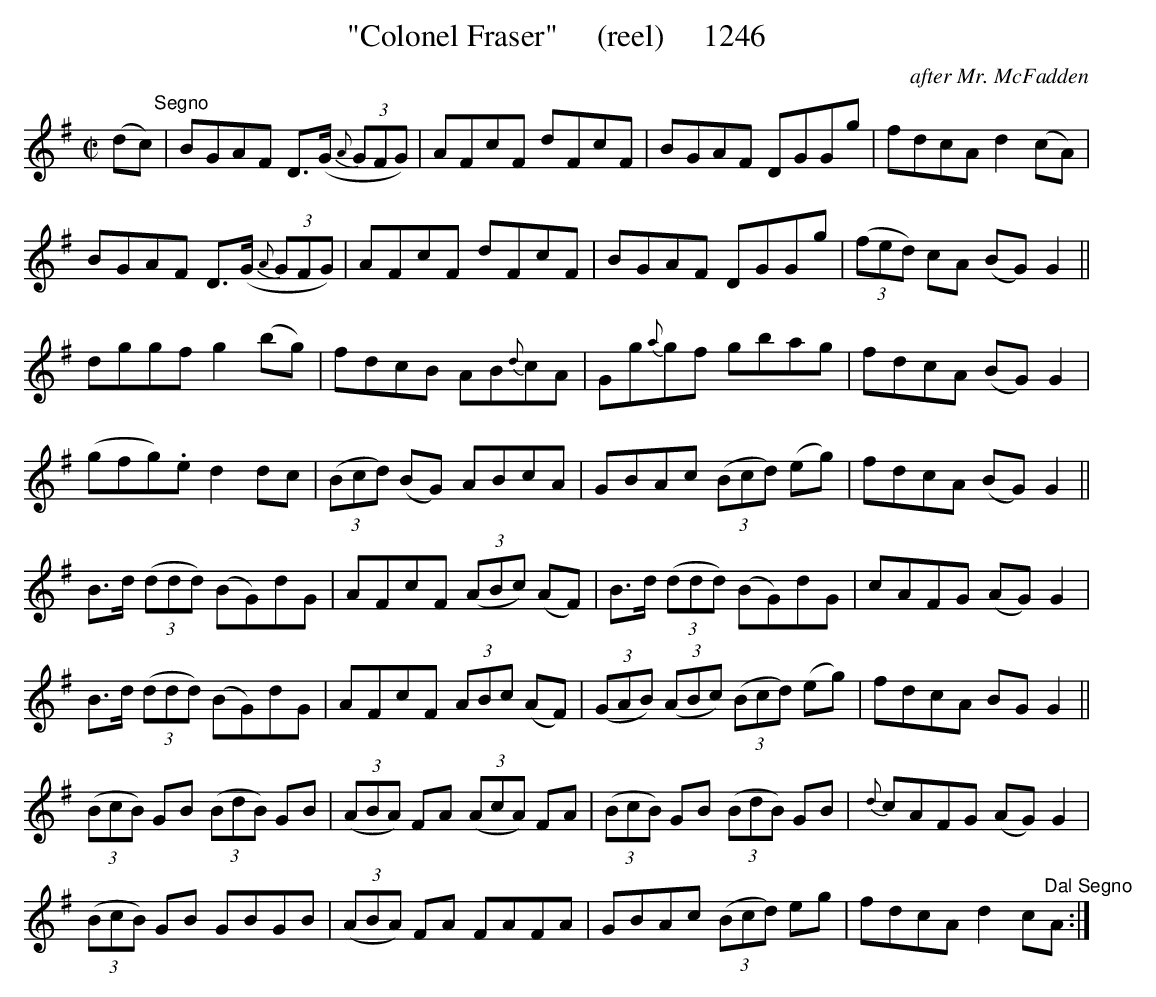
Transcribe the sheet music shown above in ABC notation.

X:1
T:"Colonel Fraser"     (reel)     1246
C:after Mr. McFadden
BRENNAN July 2003 (HTTP://WWW.SOSYOURMOM.COM)
M:C|
L:1/8
K:G
(dc)"^Segno"|BGAF D3/2(G/2 (3{A}GFG)|AFcF dFcF|BGAF DGGg|fdcA d2(cA)|
BGAF D3/2(G/2 (3{A}GFG)|AFcF dFcF|BGAF DGGg| (3(fed) cA (BG) G2||
dggf g2(bg)|fdcB AB{d}cA|Gg{a}gf gbag|fdcA (BG) G2|
(gfg).e d2dc| (3(Bcd) (BG) ABcA|GBAc  (3(Bcd) (eg)|fdcA (BG) G2||
B3/2d/2  (3(ddd) (BG)dG|AFcF  (3(ABc) (AF)|B3/2d/2  (3(ddd) (BG)dG|cAFG (AG) G2|
B3/2d/2  (3(ddd) (BG)dG|AFcF  (3ABc (AF)|(3(GAB)  (3(ABc)  (3(Bcd) (eg)|fdcA BG G2||
(3(BcB) GB  (3(BdB) GB|(3(ABA) FA  (3(AcA) FA|(3(BcB) GB  (3(BdB) GB|{d}cAFG (AG) G2|
(3(BcB) GB GBGB|(3(ABA) FA FAFA|GBAc  (3(Bcd) eg|fdcA d2c"^Dal Segno"A:|
